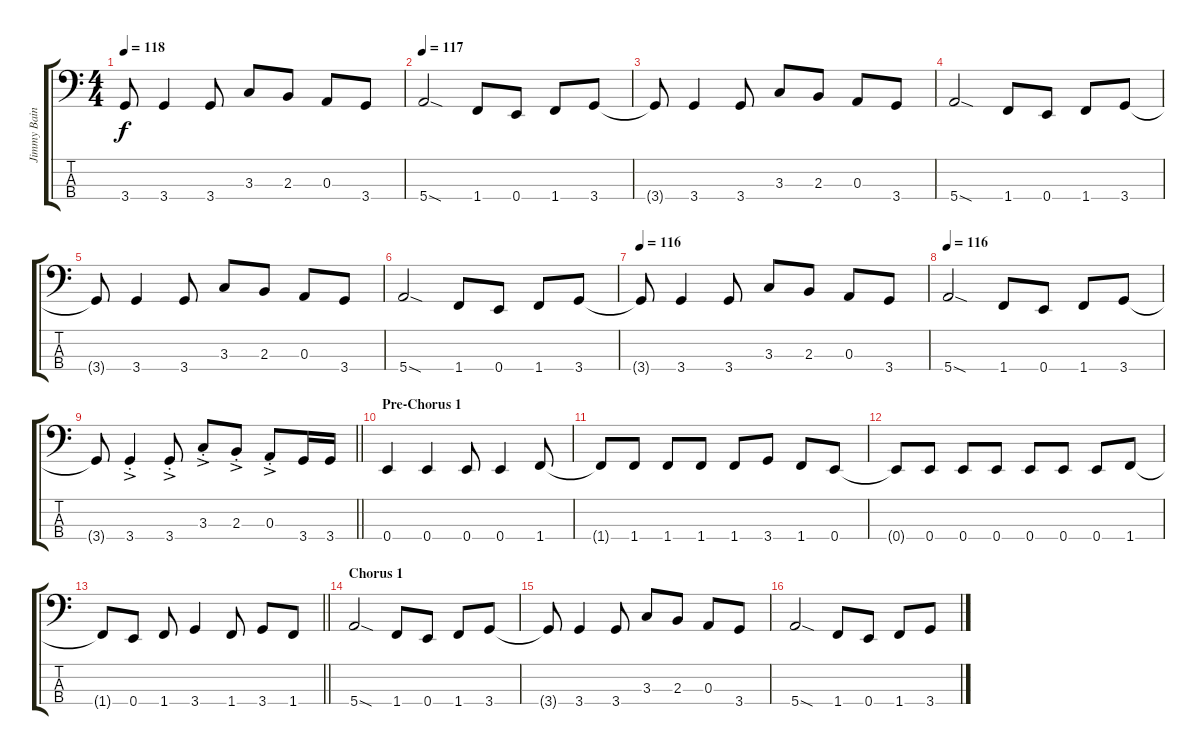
\track ("Jimmy Bain" "Jimmy Bain") {instrument electricbasspick}
\staff {score tabs}
\tuning (G2 D2 A1 E1) {hide}
\ts (4 4)
\tempo 118
\clef f4
\ks c
3.4{t}.8{dy f} 3.4.4 3.4.8 3.3.8 2.3.8 0.3.8 3.4.8 |
\tempo 117
5.4{sod}.2 1.4.8 0.4.8 1.4.8 3.4.8 |
3.4{t}.8 3.4.4 3.4.8 3.3.8 2.3.8 0.3.8 3.4.8 |
5.4{sod}.2 1.4.8 0.4.8 1.4.8 3.4.8 |
3.4{t}.8 3.4.4 3.4.8 3.3.8 2.3.8 0.3.8 3.4.8 |
5.4{sod}.2 1.4.8 0.4.8 1.4.8 3.4.8 |
\tempo 116
3.4{t}.8 3.4.4 3.4.8 3.3.8 2.3.8 0.3.8 3.4.8 |
\tempo 116
5.4{sod}.2 1.4.8 0.4.8 1.4.8 3.4.8 |
\barLineRight lightlight
3.4{t}.8 3.4{ac st}.4 3.4{ac st}.8 3.3{ac st}.8 2.3{ac st}.8 0.3{ac st}.8 3.4.16 3.4.16 |
\section ("" "Pre-Chorus 1")
0.4.4 0.4.4 0.4.8 0.4.4 1.4.8 |
1.4{t}.8 1.4.8 1.4.8 1.4.8 1.4.8 3.4.8 1.4.8 0.4.8 |
0.4{t}.8 0.4.8 0.4.8 0.4.8 0.4.8 0.4.8 0.4.8 1.4.8 |
\barLineRight lightlight
1.4{t}.8 0.4.8 1.4.8 3.4.4 1.4.8 3.4.8 1.4.8 |
\section ("" "Chorus 1")
5.4{sod}.2 1.4.8 0.4.8 1.4.8 3.4.8 |
3.4{t}.8 3.4.4 3.4.8 3.3.8 2.3.8 0.3.8 3.4.8 |
5.4{sod}.2 1.4.8 0.4.8 1.4.8 3.4.8
